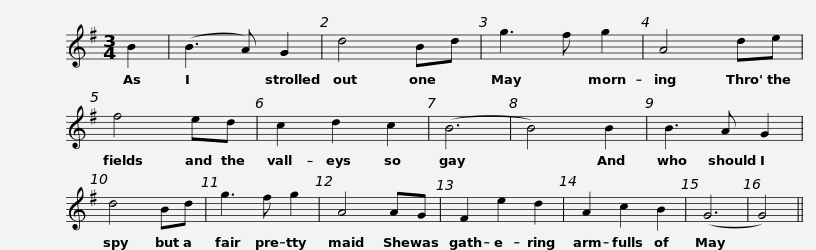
X:1
L:1/8
M:3/4
I:linebreak $
K:G
V:1 treble
V:1
 B2 | (B3 A) G2 | d4 Bd | g3 f g2 | A4 de | %5
 f4 ed | c2 d2 c2 | (B6 | B4) B2 |$ B3 A G2 | %10
 d4 Bd | g3 f g2 | A4 AG | F2 e2 d2 | A2 c2 B2 | %15
 (G6 | G4) || %17
